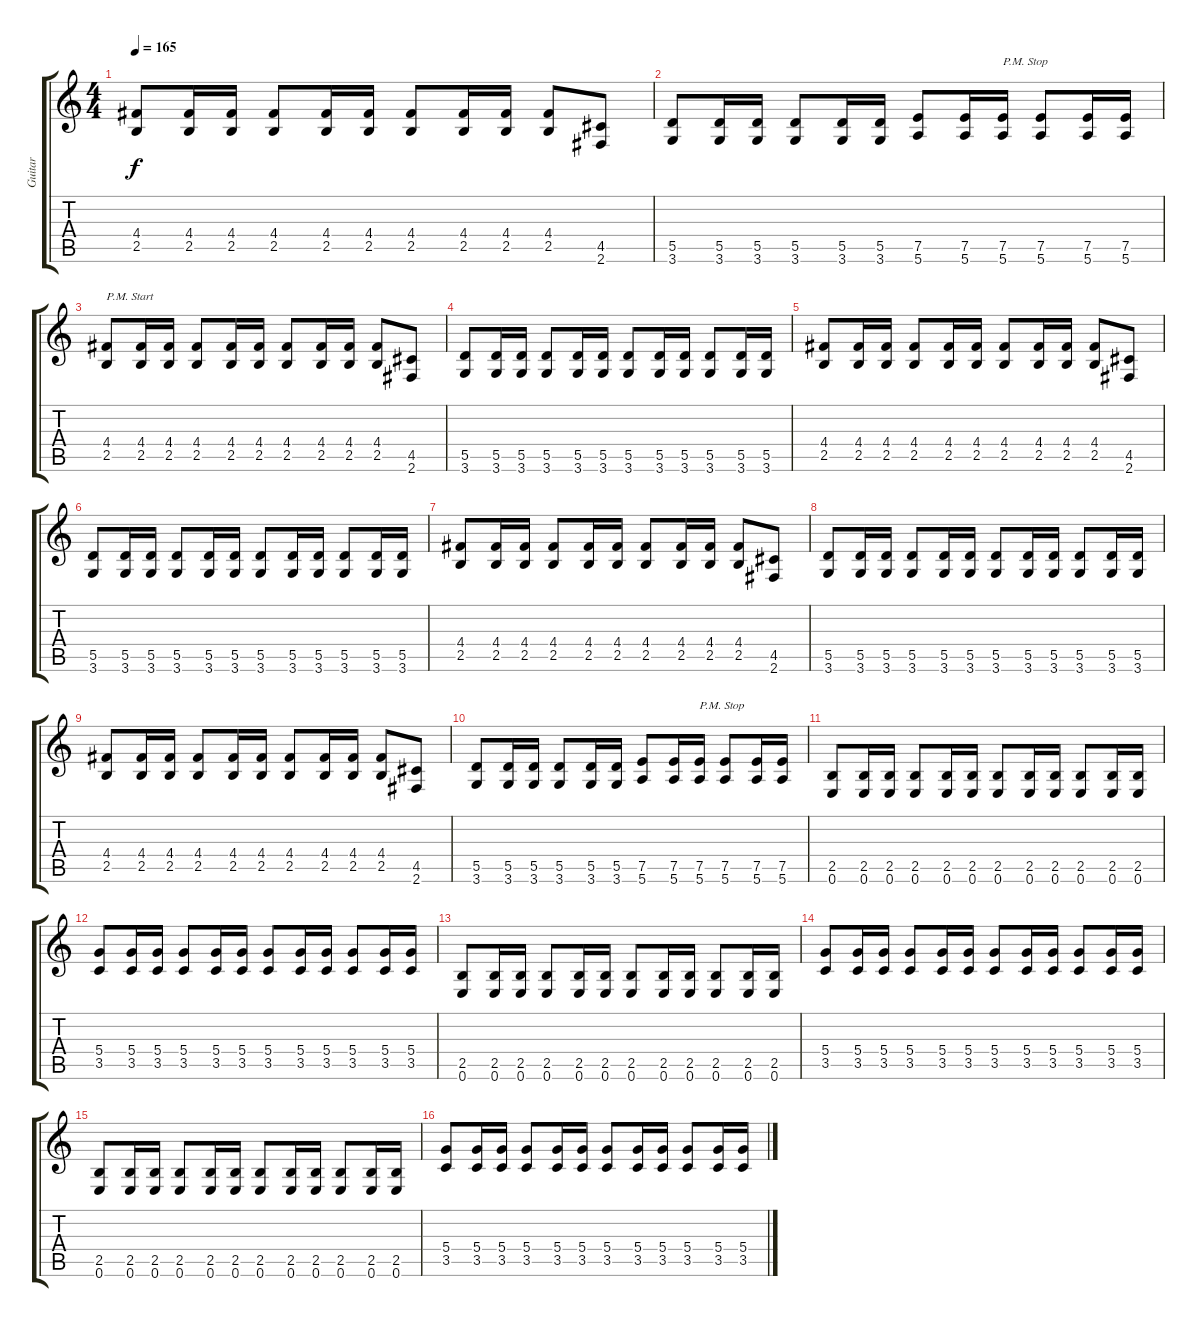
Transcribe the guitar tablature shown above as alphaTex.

\track ("Guitar" "Guitar") {instrument distortionguitar}
\staff {score tabs}
\tuning (E4 B3 G3 D3 A2 E2) {hide}
\ts (4 4)
\tempo 165
\clef g2
\ks c
(4.4 2.5).8{dy f} (4.4 2.5).16 (4.4 2.5).16 (4.4 2.5).8 (4.4 2.5).16 (4.4 2.5).16 (4.4 2.5).8 (4.4 2.5).16 (4.4 2.5).16 (4.4 2.5).8 (4.5 2.6).8 |
(5.5 3.6).8 (5.5 3.6).16 (5.5 3.6).16 (5.5 3.6).8 (5.5 3.6).16 (5.5 3.6).16 (7.5 5.6).8 (7.5 5.6).16 (7.5 5.6).16{txt "P.M. Stop"} (7.5 5.6).8 (7.5 5.6).16 (7.5 5.6).16 |
(4.4 2.5).8{txt "P.M. Start"} (4.4 2.5).16 (4.4 2.5).16 (4.4 2.5).8 (4.4 2.5).16 (4.4 2.5).16 (4.4 2.5).8 (4.4 2.5).16 (4.4 2.5).16 (4.4 2.5).8 (4.5 2.6).8 |
(5.5 3.6).8 (5.5 3.6).16 (5.5 3.6).16 (5.5 3.6).8 (5.5 3.6).16 (5.5 3.6).16 (5.5 3.6).8 (5.5 3.6).16 (5.5 3.6).16 (5.5 3.6).8 (5.5 3.6).16 (5.5 3.6).16 |
(4.4 2.5).8 (4.4 2.5).16 (4.4 2.5).16 (4.4 2.5).8 (4.4 2.5).16 (4.4 2.5).16 (4.4 2.5).8 (4.4 2.5).16 (4.4 2.5).16 (4.4 2.5).8 (4.5 2.6).8 |
(5.5 3.6).8 (5.5 3.6).16 (5.5 3.6).16 (5.5 3.6).8 (5.5 3.6).16 (5.5 3.6).16 (5.5 3.6).8 (5.5 3.6).16 (5.5 3.6).16 (5.5 3.6).8 (5.5 3.6).16 (5.5 3.6).16 |
(4.4 2.5).8 (4.4 2.5).16 (4.4 2.5).16 (4.4 2.5).8 (4.4 2.5).16 (4.4 2.5).16 (4.4 2.5).8 (4.4 2.5).16 (4.4 2.5).16 (4.4 2.5).8 (4.5 2.6).8 |
(5.5 3.6).8 (5.5 3.6).16 (5.5 3.6).16 (5.5 3.6).8 (5.5 3.6).16 (5.5 3.6).16 (5.5 3.6).8 (5.5 3.6).16 (5.5 3.6).16 (5.5 3.6).8 (5.5 3.6).16 (5.5 3.6).16 |
(4.4 2.5).8 (4.4 2.5).16 (4.4 2.5).16 (4.4 2.5).8 (4.4 2.5).16 (4.4 2.5).16 (4.4 2.5).8 (4.4 2.5).16 (4.4 2.5).16 (4.4 2.5).8 (4.5 2.6).8 |
(5.5 3.6).8 (5.5 3.6).16 (5.5 3.6).16 (5.5 3.6).8 (5.5 3.6).16 (5.5 3.6).16 (7.5 5.6).8 (7.5 5.6).16 (7.5 5.6).16{txt "P.M. Stop"} (7.5 5.6).8 (7.5 5.6).16 (7.5 5.6).16 |
(2.5 0.6).8{volume 16} (2.5 0.6).16 (2.5 0.6).16 (2.5 0.6).8 (2.5 0.6).16 (2.5 0.6).16 (2.5 0.6).8 (2.5 0.6).16 (2.5 0.6).16 (2.5 0.6).8 (2.5 0.6).16 (2.5 0.6).16 |
(5.4 3.5).8 (5.4 3.5).16 (5.4 3.5).16 (5.4 3.5).8 (5.4 3.5).16 (5.4 3.5).16 (5.4 3.5).8 (5.4 3.5).16 (5.4 3.5).16 (5.4 3.5).8 (5.4 3.5).16 (5.4 3.5).16 |
(2.5 0.6).8 (2.5 0.6).16 (2.5 0.6).16 (2.5 0.6).8 (2.5 0.6).16 (2.5 0.6).16 (2.5 0.6).8 (2.5 0.6).16 (2.5 0.6).16 (2.5 0.6).8 (2.5 0.6).16 (2.5 0.6).16 |
(5.4 3.5).8 (5.4 3.5).16 (5.4 3.5).16 (5.4 3.5).8 (5.4 3.5).16 (5.4 3.5).16 (5.4 3.5).8 (5.4 3.5).16 (5.4 3.5).16 (5.4 3.5).8 (5.4 3.5).16 (5.4 3.5).16 |
(2.5 0.6).8 (2.5 0.6).16 (2.5 0.6).16 (2.5 0.6).8 (2.5 0.6).16 (2.5 0.6).16 (2.5 0.6).8 (2.5 0.6).16 (2.5 0.6).16 (2.5 0.6).8 (2.5 0.6).16 (2.5 0.6).16 |
(5.4 3.5).8 (5.4 3.5).16 (5.4 3.5).16 (5.4 3.5).8 (5.4 3.5).16 (5.4 3.5).16 (5.4 3.5).8 (5.4 3.5).16 (5.4 3.5).16 (5.4 3.5).8 (5.4 3.5).16 (5.4 3.5).16
